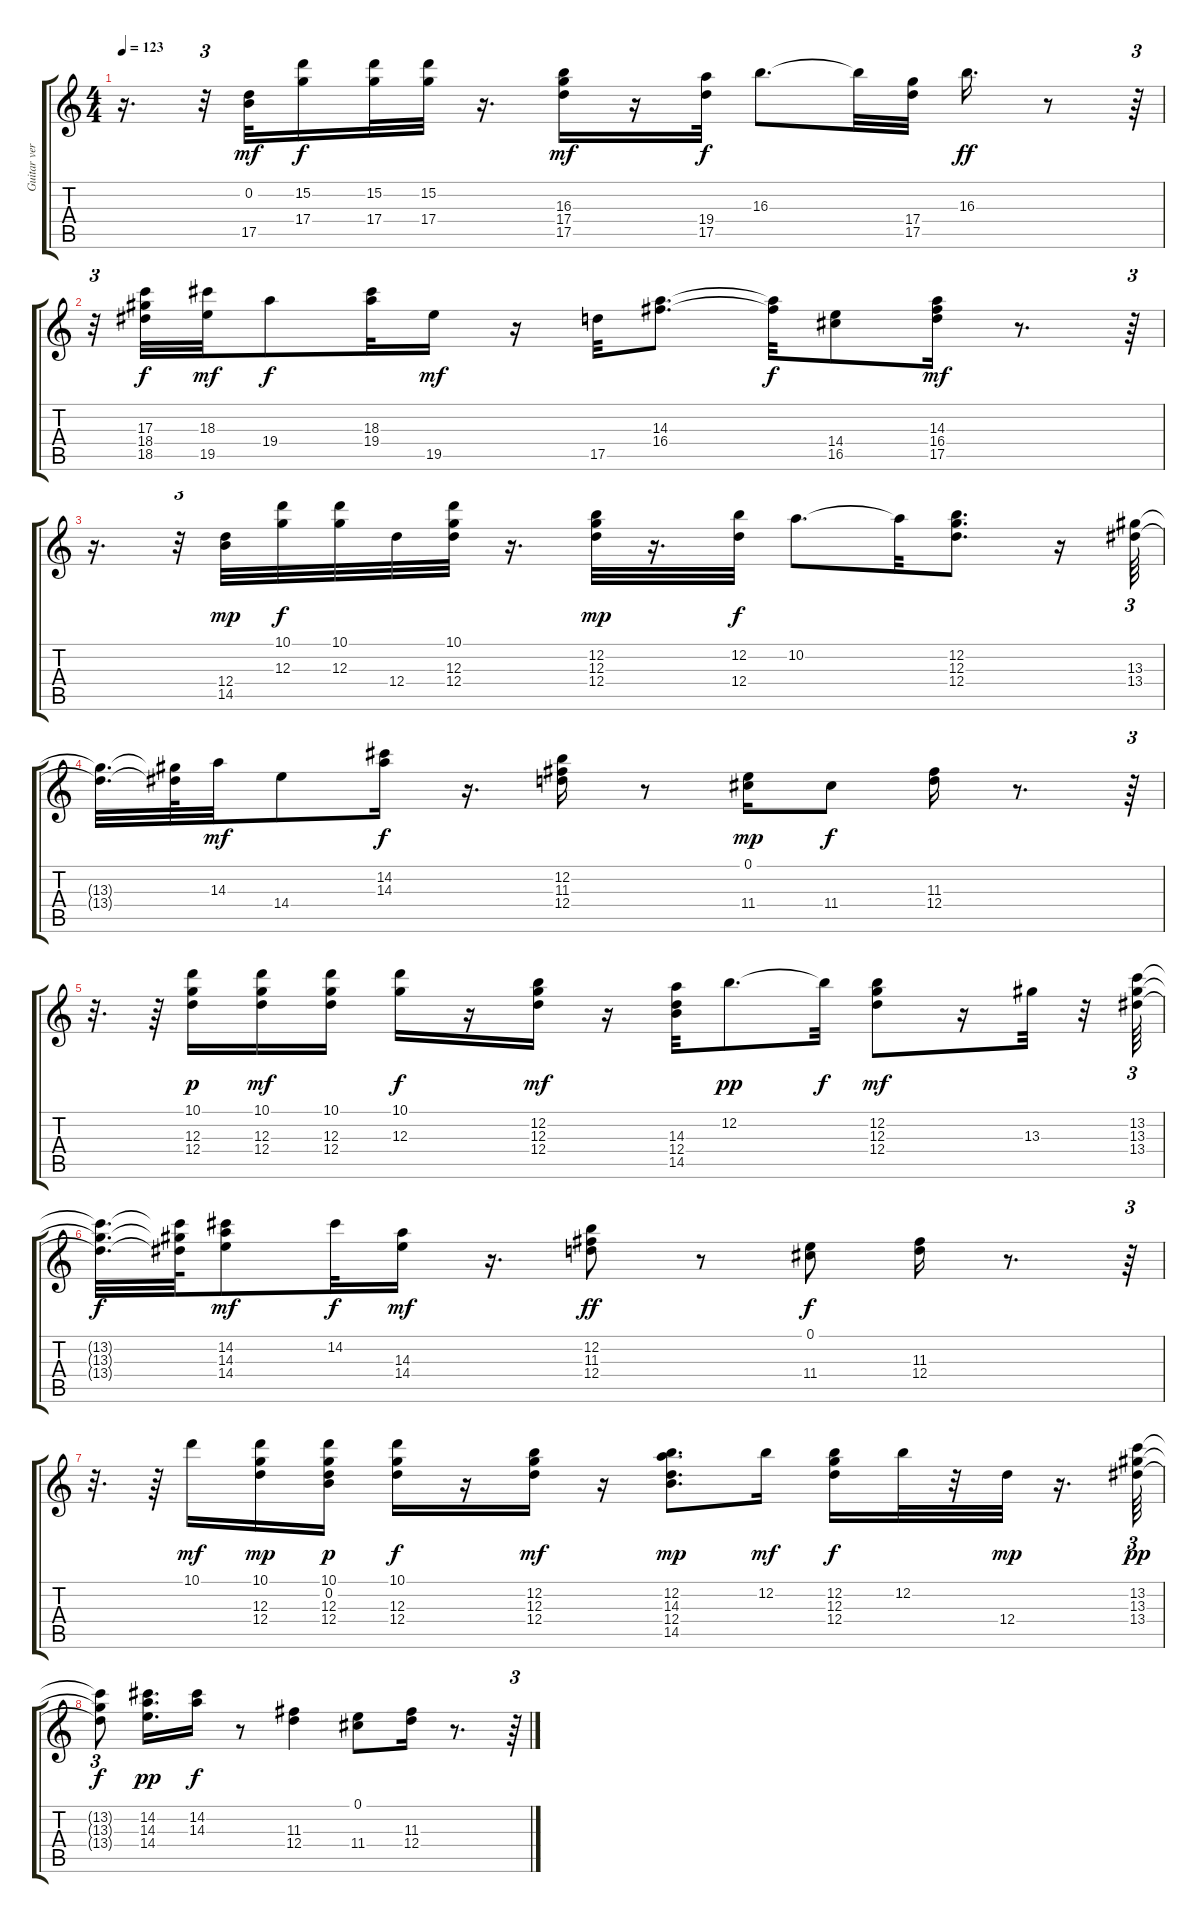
\track ("Guitar verse" "Guitar ver") {instrument electricguitarclean}
\staff {score tabs}
\tuning (E4 B3 G3 D3 A2 E2) {hide}
\ts (4 4)
\tempo 123
\clef g2
\ks c
r.16{d dy f} r.32{tu (3 2)} (0.2 17.5).32{dy mf} (15.2 17.4).16{dy f} (15.2 17.4).32 (15.2 17.4).32 r.16{d} (16.3 17.4 17.5).16{dy mf} r.16 (19.4 17.5).32{dy f} 16.3.8{d} 16.3{t}.32 (17.4 17.5).32 16.3.16{d dy ff} r.8 r.64{tu (3 2)} |
r.32{tu (3 2)} (17.3 18.4 18.5).32{dy f} (18.3 19.5).32{dy mf} 19.4.8{dy f} (18.3 19.4).32 19.5.16{dy mf} r.16 17.5.32 (14.3 16.4).8{d} (14.3{t} 16.4{t}).32{dy f} (14.4 16.5).8 (14.3 16.4 17.5).16{dy mf} r.8{d} r.64{tu (3 2)} |
r.16{d} r.32{tu (3 2)} (12.4 14.5).32{dy mp} (10.1 12.3).32{dy f} (10.1 12.3).32 12.4.32 (10.1 12.3 12.4).32 r.16{d} (12.2 12.3 12.4).32{dy mp} r.16{d} (12.2 12.4).32{dy f} 10.2.8{d} 10.2{t}.32 (12.2 12.3 12.4).8{d} r.16 (13.3 13.4).64{tu (3 2)} |
(13.3{t} 13.4{t}).32{d} (13.3{t} 13.4{t}).64 14.3.32{dy mf} 14.4.8 (14.2 14.3).16{dy f} r.16{d} (12.2 11.3 12.4).16 r.8 (0.1 11.4).16{dy mp} 11.4.8{dy f} (11.3 12.4).16 r.8{d} r.64{tu (3 2)} |
r.32{d} r.64 (10.1 12.3 12.4).16{dy p} (10.1 12.3 12.4).16{dy mf} (10.1 12.3 12.4).16 (10.1 12.3).16{dy f} r.16 (12.2 12.3 12.4).16{dy mf} r.16 (14.3 12.4 14.5).32 12.2.8{d dy pp} 12.2{t}.32{dy f} (12.2 12.3 12.4).8{dy mf} r.16 13.3.32 r.32 (13.2 13.3 13.4).64{tu (3 2)} |
(13.2{t} 13.3{t} 13.4{t}).32{d dy f} (13.2{t} 13.3{t} 13.4{t}).64 (14.2 14.3 14.4).8{dy mf} 14.2.32{dy f} (14.3 14.4).16{dy mf} r.16{d} (12.2 11.3 12.4).8{dy ff} r.8 (0.1 11.4).8{dy f} (11.3 12.4).16 r.8{d} r.64{tu (3 2)} |
r.32{d} r.64 10.1.16{dy mf} (10.1 12.3 12.4).16{dy mp} (10.1 0.2 12.3 12.4).16{dy p} (10.1 12.3 12.4).16{dy f} r.16 (12.2 12.3 12.4).16{dy mf} r.16 (12.2 14.3 12.4 14.5).8{d dy mp} 12.2.16{dy mf} (12.2 12.3 12.4).16{dy f} 12.2.32 r.32 12.4.32{dy mp} r.16{d} (13.2 13.3 13.4).64{tu (3 2) dy pp} |
(13.2{t} 13.3{t} 13.4{t}).8{tu (3 2) dy f} (14.2 14.3 14.4).16{d dy pp} (14.2 14.3).16{dy f} r.8 (11.3 12.4).4 (0.1 11.4).8 (11.3 12.4).16 r.8{d} r.64{tu (3 2)}
